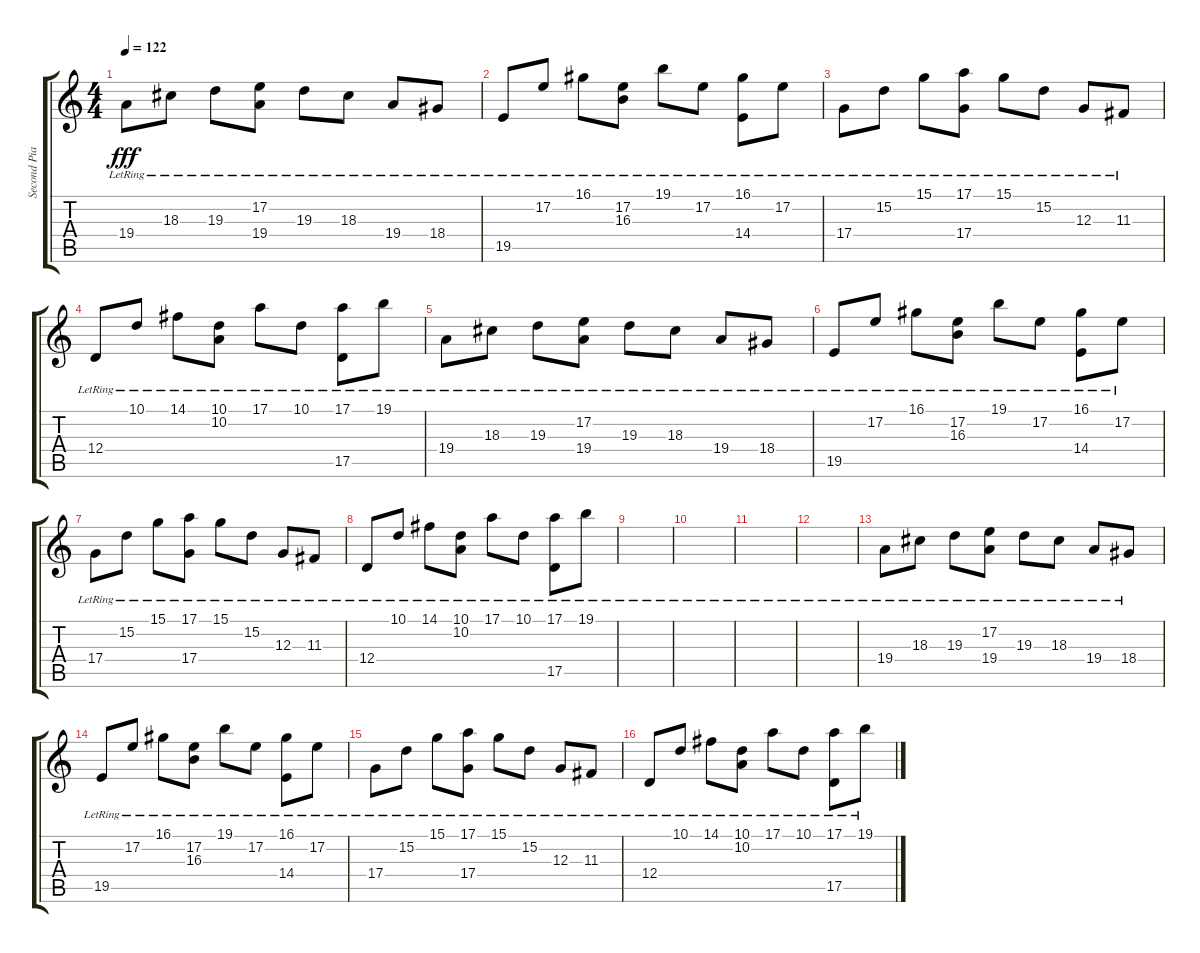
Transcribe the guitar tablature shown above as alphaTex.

\track ("Second Piano" "Second Pia") {instrument electricpiano2}
\staff {score tabs}
\tuning (E4 B3 G3 D3 A2 E2) {hide}
\ts (4 4)
\tempo 122
\clef g2
\ks c
19.4{lr}.8{dy fff instrument electricpiano2} 18.3{lr}.8 19.3{lr}.8 (17.2{lr} 19.4).8 19.3{lr}.8 18.3{lr}.8 19.4{lr}.8 18.4{lr}.8 |
19.5{lr}.8 17.2{lr}.8 16.1{lr}.8 (17.2{lr} 16.3{lr}).8 19.1{lr}.8 17.2{lr}.8 (16.1{lr} 14.4{lr}).8 17.2{lr}.8 |
17.4{lr}.8 15.2{lr}.8 15.1{lr}.8 (17.1{lr} 17.4).8 15.1{lr}.8 15.2{lr}.8 12.3{lr}.8 11.3{lr}.8 |
12.4{lr}.8 10.1{lr}.8 14.1{lr}.8 (10.1{lr} 10.2{lr}).8 17.1{lr}.8 10.1{lr}.8 (17.1{lr} 17.5{lr}).8 19.1{lr}.8 |
19.4{lr}.8 18.3{lr}.8 19.3{lr}.8 (17.2{lr} 19.4).8 19.3{lr}.8 18.3{lr}.8 19.4{lr}.8 18.4{lr}.8 |
19.5{lr}.8 17.2{lr}.8 16.1{lr}.8 (17.2{lr} 16.3{lr}).8 19.1{lr}.8 17.2{lr}.8 (16.1{lr} 14.4{lr}).8 17.2{lr}.8 |
17.4{lr}.8 15.2{lr}.8 15.1{lr}.8 (17.1{lr} 17.4).8 15.1{lr}.8 15.2{lr}.8 12.3{lr}.8 11.3{lr}.8 |
12.4{lr}.8 10.1{lr}.8 14.1{lr}.8 (10.1{lr} 10.2{lr}).8 17.1{lr}.8 10.1{lr}.8 (17.1{lr} 17.5{lr}).8 19.1{lr}.8 |
|
|
|
|
19.4{lr}.8 18.3{lr}.8 19.3{lr}.8 (17.2{lr} 19.4).8 19.3{lr}.8 18.3{lr}.8 19.4{lr}.8 18.4{lr}.8 |
19.5{lr}.8 17.2{lr}.8 16.1{lr}.8 (17.2{lr} 16.3{lr}).8 19.1{lr}.8 17.2{lr}.8 (16.1{lr} 14.4{lr}).8 17.2{lr}.8 |
17.4{lr}.8 15.2{lr}.8 15.1{lr}.8 (17.1{lr} 17.4).8 15.1{lr}.8 15.2{lr}.8 12.3{lr}.8 11.3{lr}.8 |
12.4{lr}.8 10.1{lr}.8 14.1{lr}.8 (10.1{lr} 10.2{lr}).8 17.1{lr}.8 10.1{lr}.8 (17.1{lr} 17.5{lr}).8 19.1{lr}.8
